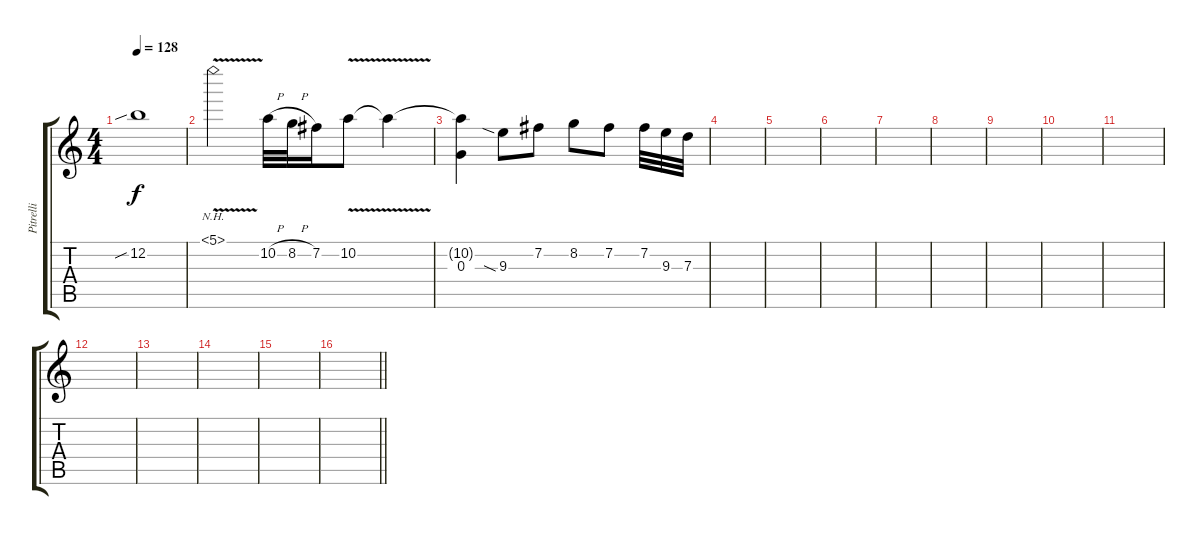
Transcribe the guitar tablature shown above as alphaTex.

\track ("Pitrelli" "Pitrelli") {instrument distortionguitar}
\staff {score tabs}
\tuning (E4 B3 G3 D3 A2 E2) {hide}
\ts (4 4)
\tempo 128
\clef g2
\ks c
12.2{sib}.1{dy f} |
5.1{nh v}.2 10.2{h}.32 8.2{h}.32 7.2.16 10.2{v}.8 10.2{t}.4 |
(10.2{t} 0.3).4 9.3{sia}.8 7.2.8 8.2.8 7.2.8 7.2.32 9.3.32 7.3.32 |
|
|
|
|
|
|
|
|
|
|
|
|
\barLineRight lightlight
